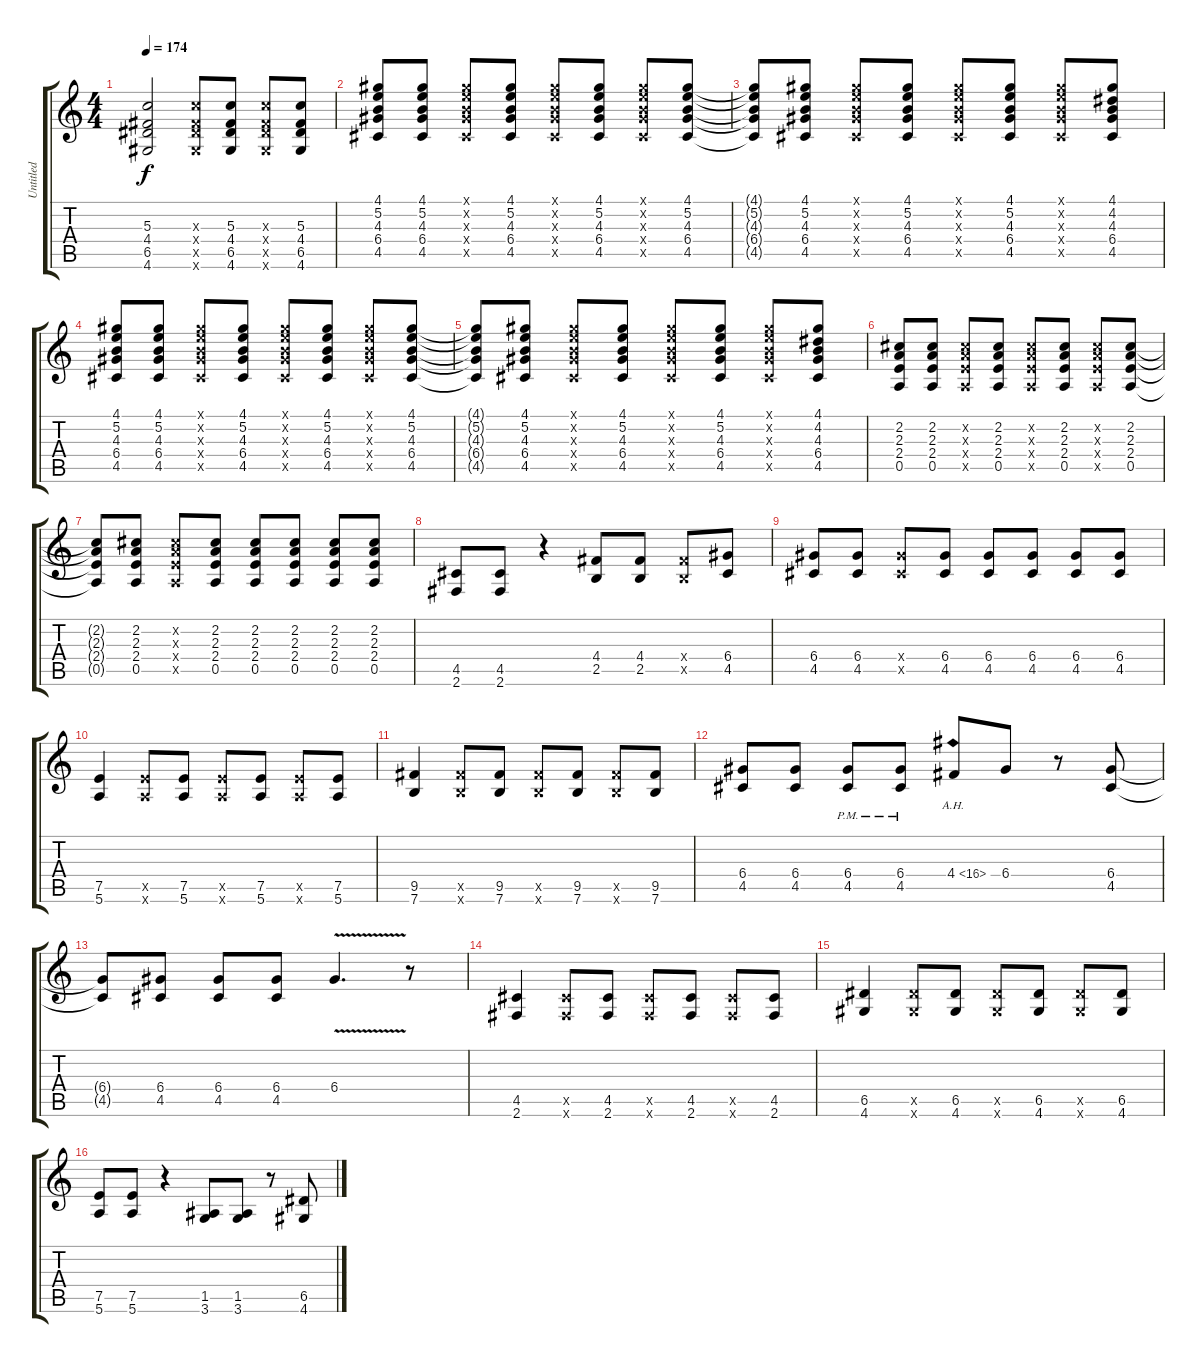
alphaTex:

\track ("Untitled" "Untitled") {instrument overdrivenguitar}
\staff {score tabs}
\tuning (E4 B3 G3 D3 A2 E2) {hide}
\ts (4 4)
\tempo 174
\clef g2
\ks c
(5.3 4.4 6.5 4.6).2{dy f} (5.3{x} 4.4{x} 6.5{x} 4.6{x}).8 (5.3 4.4 6.5 4.6).8 (5.3{x} 4.4{x} 6.5{x} 4.6{x}).8 (5.3 4.4 6.5 4.6).8 |
(4.1 5.2 4.3 6.4 4.5).8 (4.1 5.2 4.3 6.4 4.5).8 (4.1{x} 5.2{x} 4.3{x} 6.4{x} 4.5{x}).8 (4.1 5.2 4.3 6.4 4.5).8 (4.1{x} 5.2{x} 4.3{x} 6.4{x} 4.5{x}).8 (4.1 5.2 4.3 6.4 4.5).8 (4.1{x} 5.2{x} 4.3{x} 6.4{x} 4.5{x}).8 (4.1 5.2 4.3 6.4 4.5).8 |
(4.1{t} 5.2{t} 4.3{t} 6.4{t} 4.5{t}).8 (4.1 5.2 4.3 6.4 4.5).8 (4.1{x} 5.2{x} 4.3{x} 6.4{x} 4.5{x}).8 (4.1 5.2 4.3 6.4 4.5).8 (4.1{x} 5.2{x} 4.3{x} 6.4{x} 4.5{x}).8 (4.1 5.2 4.3 6.4 4.5).8 (4.1{x} 5.2{x} 4.3{x} 6.4{x} 4.5{x}).8 (4.1 4.2 4.3 6.4 4.5).8 |
(4.1 5.2 4.3 6.4 4.5).8 (4.1 5.2 4.3 6.4 4.5).8 (4.1{x} 5.2{x} 4.3{x} 6.4{x} 4.5{x}).8 (4.1 5.2 4.3 6.4 4.5).8 (4.1{x} 5.2{x} 4.3{x} 6.4{x} 4.5{x}).8 (4.1 5.2 4.3 6.4 4.5).8 (4.1{x} 5.2{x} 4.3{x} 6.4{x} 4.5{x}).8 (4.1 5.2 4.3 6.4 4.5).8 |
(4.1{t} 5.2{t} 4.3{t} 6.4{t} 4.5{t}).8 (4.1 5.2 4.3 6.4 4.5).8 (4.1{x} 5.2{x} 4.3{x} 6.4{x} 4.5{x}).8 (4.1 5.2 4.3 6.4 4.5).8 (4.1{x} 5.2{x} 4.3{x} 6.4{x} 4.5{x}).8 (4.1 5.2 4.3 6.4 4.5).8 (4.1{x} 5.2{x} 4.3{x} 6.4{x} 4.5{x}).8 (4.1 4.2 4.3 6.4 4.5).8 |
(2.2 2.3 2.4 0.5).8 (2.2 2.3 2.4 0.5).8 (2.2{x} 2.3{x} 2.4{x} 0.5{x}).8 (2.2 2.3 2.4 0.5).8 (2.2{x} 2.3{x} 2.4{x} 0.5{x}).8 (2.2 2.3 2.4 0.5).8 (2.2{x} 2.3{x} 2.4{x} 0.5{x}).8 (2.2 2.3 2.4 0.5).8 |
(2.2{t} 2.3{t} 2.4{t} 0.5{t}).8 (2.2 2.3 2.4 0.5).8 (2.2{x} 2.3{x} 2.4{x} 0.5{x}).8 (2.2 2.3 2.4 0.5).8 (2.2 2.3 2.4 0.5).8 (2.2 2.3 2.4 0.5).8 (2.2 2.3 2.4 0.5).8 (2.2 2.3 2.4 0.5).8 |
(4.5 2.6).8 (4.5 2.6).8 r.4 (4.4 2.5).8 (4.4 2.5).8 (4.4{x} 2.5{x}).8 (6.4 4.5).8 |
(6.4 4.5).8 (6.4 4.5).8 (6.4{x} 4.5{x}).8 (6.4 4.5).8 (6.4 4.5).8 (6.4 4.5).8 (6.4 4.5).8 (6.4 4.5).8 |
(7.5 5.6).4 (7.5{x} 5.6{x}).8 (7.5 5.6).8 (7.5{x} 5.6{x}).8 (7.5 5.6).8 (7.5{x} 5.6{x}).8 (7.5 5.6).8 |
(9.5 7.6).4 (9.5{x} 7.6{x}).8 (9.5 7.6).8 (9.5{x} 7.6{x}).8 (9.5 7.6).8 (9.5{x} 7.6{x}).8 (9.5 7.6).8 |
(6.4 4.5).8 (6.4 4.5).8 (6.4{pm} 4.5{pm}).8 (6.4{pm} 4.5{pm}).8 4.4{ah 12}.8 6.4.8 r.8 (6.4 4.5).8 |
(6.4{t} 4.5{t}).8 (6.4 4.5).8 (6.4 4.5).8 (6.4 4.5).8 6.4{v}.4{d} r.8 |
(4.5 2.6).4 (4.5{x} 2.6{x}).8 (4.5 2.6).8 (4.5{x} 2.6{x}).8 (4.5 2.6).8 (4.5{x} 2.6{x}).8 (4.5 2.6).8 |
(6.5 4.6).4 (6.5{x} 4.6{x}).8 (6.5 4.6).8 (6.5{x} 4.6{x}).8 (6.5 4.6).8 (6.5{x} 4.6{x}).8 (6.5 4.6).8 |
(7.5 5.6).8 (7.5 5.6).8 r.4 (1.5 3.6).8 (1.5 3.6).8 r.8 (6.5 4.6).8
